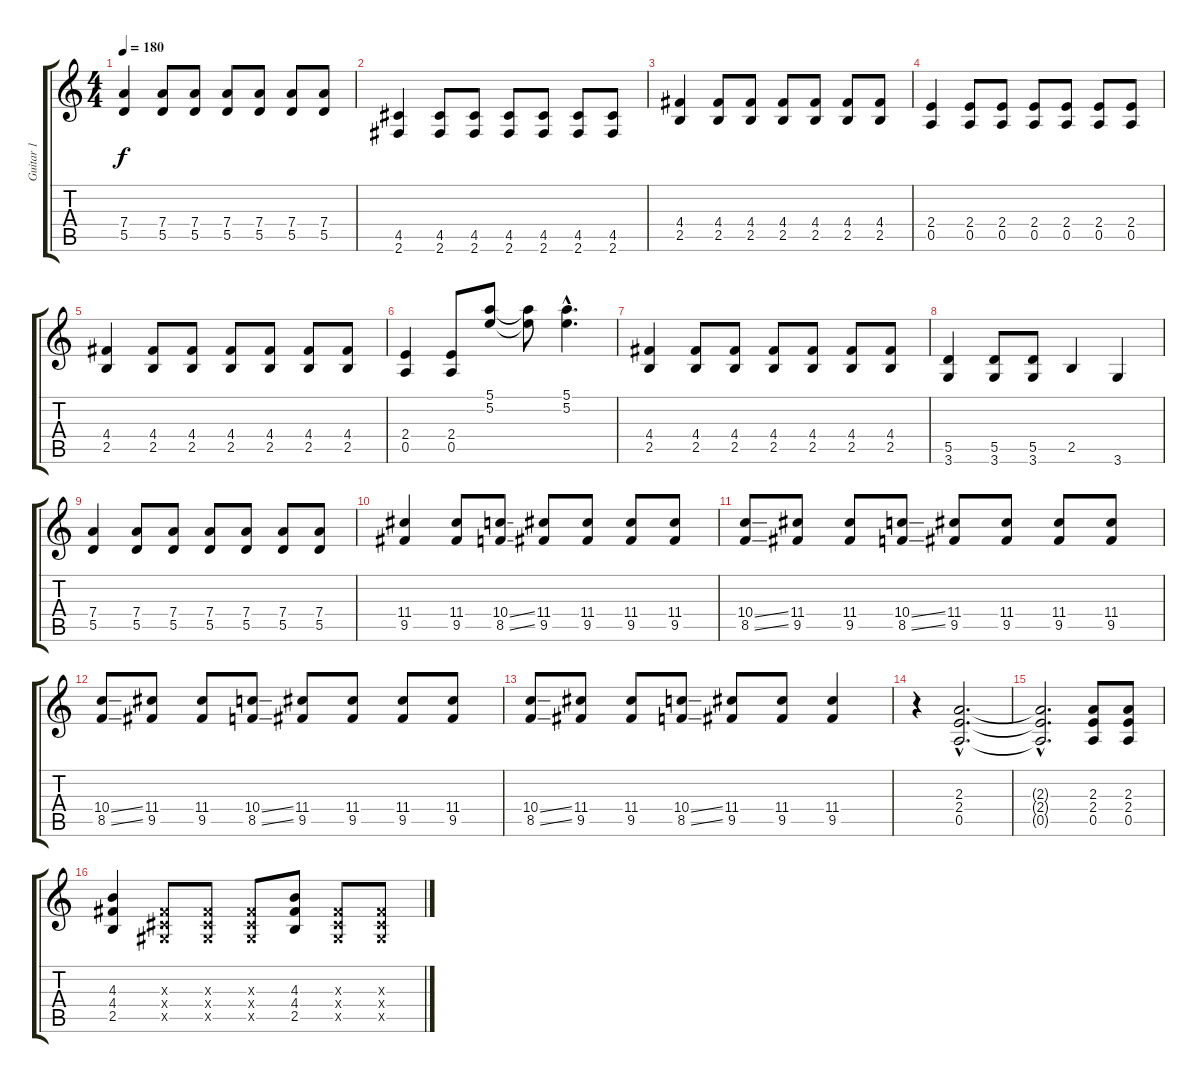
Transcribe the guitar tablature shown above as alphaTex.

\track ("Guitar 1" "Guitar 1") {instrument electricguitarclean}
\staff {score tabs}
\tuning (E4 B3 G3 D3 A2 E2) {hide}
\ts (4 4)
\tempo 180
\clef g2
\ks c
(7.4 5.5).4{dy f} (7.4 5.5).8 (7.4 5.5).8 (7.4 5.5).8 (7.4 5.5).8 (7.4 5.5).8 (7.4 5.5).8 |
(4.5 2.6).4 (4.5 2.6).8 (4.5 2.6).8 (4.5 2.6).8 (4.5 2.6).8 (4.5 2.6).8 (4.5 2.6).8 |
(4.4 2.5).4 (4.4 2.5).8 (4.4 2.5).8 (4.4 2.5).8 (4.4 2.5).8 (4.4 2.5).8 (4.4 2.5).8 |
(2.4 0.5).4 (2.4 0.5).8 (2.4 0.5).8 (2.4 0.5).8 (2.4 0.5).8 (2.4 0.5).8 (2.4 0.5).8 |
(4.4 2.5).4 (4.4 2.5).8 (4.4 2.5).8 (4.4 2.5).8 (4.4 2.5).8 (4.4 2.5).8 (4.4 2.5).8 |
(2.4 0.5).4 (2.4 0.5).8 (5.1 5.2).8 (5.1{t} 5.2{t}).8 (5.1{hac} 5.2{hac}).4{d} |
(4.4 2.5).4 (4.4 2.5).8 (4.4 2.5).8 (4.4 2.5).8 (4.4 2.5).8 (4.4 2.5).8 (4.4 2.5).8 |
(5.5 3.6).4 (5.5 3.6).8 (5.5 3.6).8 2.5.4 3.6.4 |
(7.4 5.5).4 (7.4 5.5).8 (7.4 5.5).8 (7.4 5.5).8 (7.4 5.5).8 (7.4 5.5).8 (7.4 5.5).8 |
(11.4 9.5).4 (11.4 9.5).8 (10.4{ss} 8.5{ss}).8 (11.4 9.5).8 (11.4 9.5).8 (11.4 9.5).8 (11.4 9.5).8 |
(10.4{ss} 8.5{ss}).8 (11.4 9.5).8 (11.4 9.5).8 (10.4{ss} 8.5{ss}).8 (11.4 9.5).8 (11.4 9.5).8 (11.4 9.5).8 (11.4 9.5).8 |
(10.4{ss} 8.5{ss}).8 (11.4 9.5).8 (11.4 9.5).8 (10.4{ss} 8.5{ss}).8 (11.4 9.5).8 (11.4 9.5).8 (11.4 9.5).8 (11.4 9.5).8 |
(10.4{ss} 8.5{ss}).8 (11.4 9.5).8 (11.4 9.5).8 (10.4{ss} 8.5{ss}).8 (11.4 9.5).8 (11.4 9.5).8 (11.4 9.5).4 |
r.4 (2.3{hac} 2.4{hac} 0.5{hac}).2{d} |
(2.3{hac t} 2.4{hac t} 0.5{hac t}).2{d} (2.3 2.4 0.5).8 (2.3 2.4 0.5).8 |
(4.3 4.4 2.5).4 (-1.3{x} -1.4{x} -1.5{x}).8 (-1.3{x} -1.4{x} -1.5{x}).8 (-1.3{x} -1.4{x} -1.5{x}).8 (4.3 4.4 2.5).8 (-1.3{x} -1.4{x} -1.5{x}).8 (-1.3{x} -1.4{x} -1.5{x}).8
